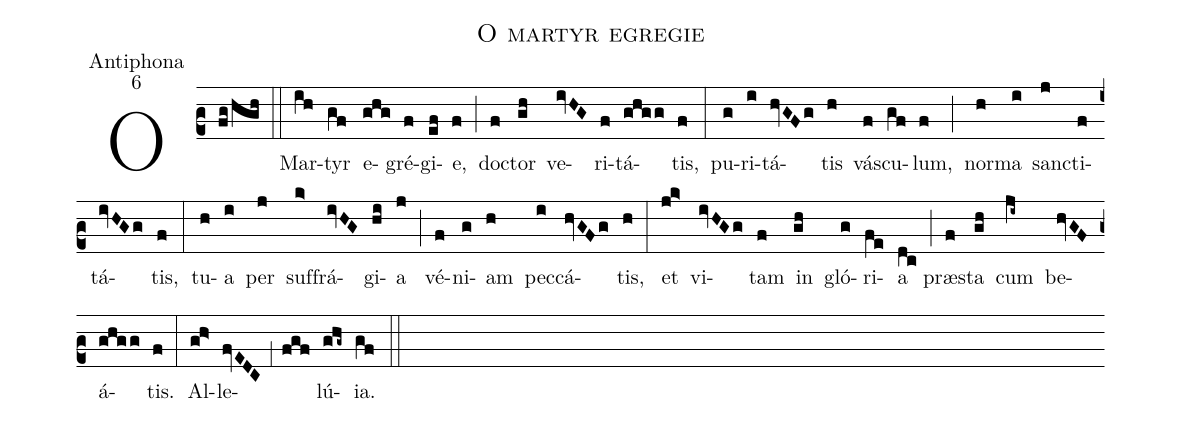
name:O martyr egregie;
office-part:Antiphona;
mode:6;
%%
(c2) O(fg/hgh) (::)
Mar(ih)tyr(gf) e(ghg)gré(f)gi(ef)e,(f) (;) do(f)ctor(gh) ve(ivHG)ri(f)tá(ghgg)tis,(f) (:)
pu(g)ri(i)tá(hvGFg)tis(h) vá(f)scu(gf)lum,(f) (;) nor(h)ma(i) san(j)cti(f)tá(ivHGg)tis,(f) (:)
tu(h)a(i) per(j) suf(k>)frá(ivHG)gi(hi)a(j) (;) vé(f)ni(g)am(h) pec(i)cá(hvGFg)tis,(h) (:)
et(jk>) vi(ivHGg)tam(f) in(gh) gló(g)ri(fe)a(dc) (;) præ(f)sta(gh) cum(ji~) be(hvGF)á(ghgg)tis.(f) (:)
Al(gh>)le(fvEDC;1fgf)lú(ghg~)ia.(gf) (::)
